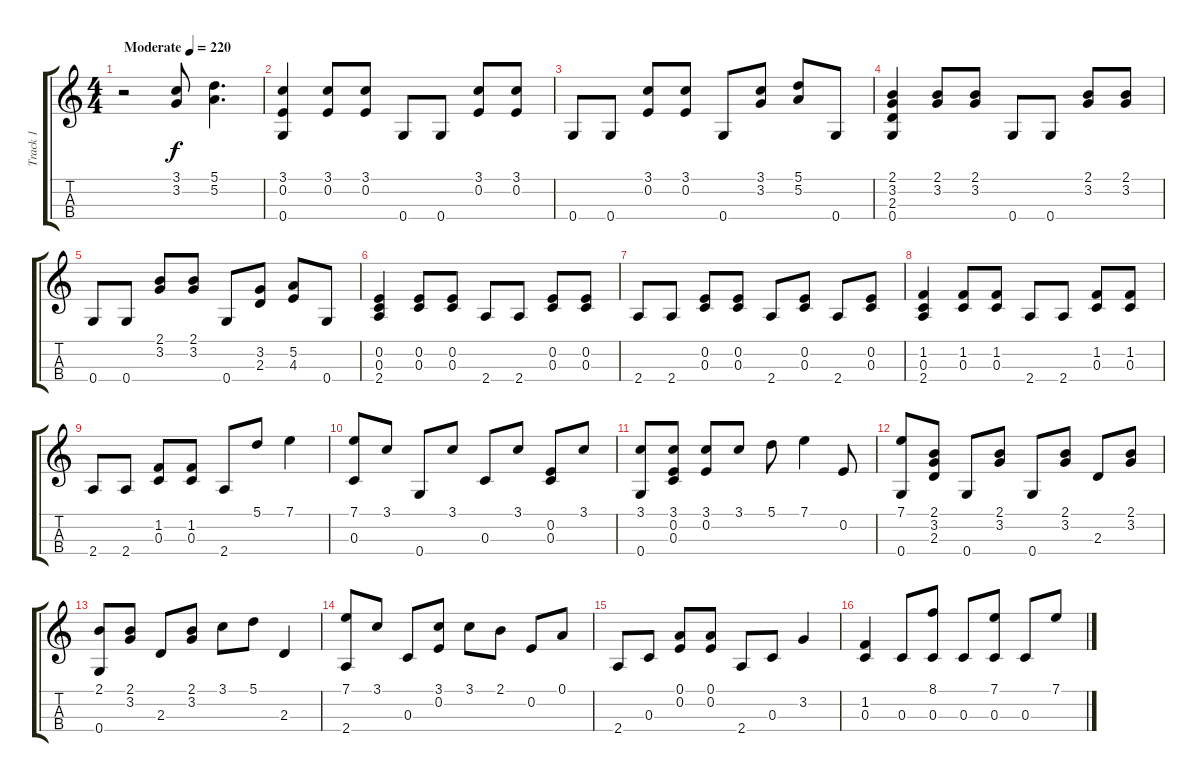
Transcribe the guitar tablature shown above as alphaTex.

\track ("Track 1" "Track 1") {instrument acousticguitarsteel}
\staff {score tabs}
\tuning (A3 E3 C3 G2) {hide}
\ts (4 4)
\tempo (220 "Moderate")
\clef g2
\ks c
r.2{dy f instrument acousticguitarsteel} (3.1 3.2).8 (5.1 5.2).4{d} |
(3.1 0.2 0.4).4 (3.1 0.2).8 (3.1 0.2).8 0.4.8 0.4.8 (3.1 0.2).8 (3.1 0.2).8 |
0.4.8 0.4.8 (3.1 0.2).8 (3.1 0.2).8 0.4.8 (3.1 3.2).8 (5.1 5.2).8 0.4.8 |
(2.1 3.2 2.3 0.4).4 (2.1 3.2).8 (2.1 3.2).8 0.4.8 0.4.8 (2.1 3.2).8 (2.1 3.2).8 |
0.4.8 0.4.8 (2.1 3.2).8 (2.1 3.2).8 0.4.8 (3.2 2.3).8 (5.2 4.3).8 0.4.8 |
(0.2 0.3 2.4).4 (0.2 0.3).8 (0.2 0.3).8 2.4.8 2.4.8 (0.2 0.3).8 (0.2 0.3).8 |
2.4.8 2.4.8 (0.2 0.3).8 (0.2 0.3).8 2.4.8 (0.2 0.3).8 2.4.8 (0.2 0.3).8 |
(1.2 0.3 2.4).4 (1.2 0.3).8 (1.2 0.3).8 2.4.8 2.4.8 (1.2 0.3).8 (1.2 0.3).8 |
2.4.8 2.4.8 (1.2 0.3).8 (1.2 0.3).8 2.4.8 5.1.8 7.1.4 |
(7.1 0.3).8 3.1.8 0.4.8 3.1.8 0.3.8 3.1.8 (0.2 0.3).8 3.1.8 |
(3.1 0.4).8 (3.1 0.2 0.3).8 (3.1 0.2).8 3.1.8 5.1.8 7.1.4 0.2.8 |
(7.1 0.4).8 (2.1 3.2 2.3).8 0.4.8 (2.1 3.2).8 0.4.8 (2.1 3.2).8 2.3.8 (2.1 3.2).8 |
(2.1 0.4).8 (2.1 3.2).8 2.3.8 (2.1 3.2).8 3.1.8 5.1.8 2.3.4 |
(7.1 2.4).8 3.1.8 0.3.8 (3.1 0.2).8 3.1.8 2.1.8 0.2.8 0.1.8 |
2.4.8 0.3.8 (0.1 0.2).8 (0.1 0.2).8 2.4.8 0.3.8 3.2.4 |
(1.2 0.3).4 0.3.8 (8.1 0.3).8 0.3.8 (7.1 0.3).8 0.3.8 7.1.8
